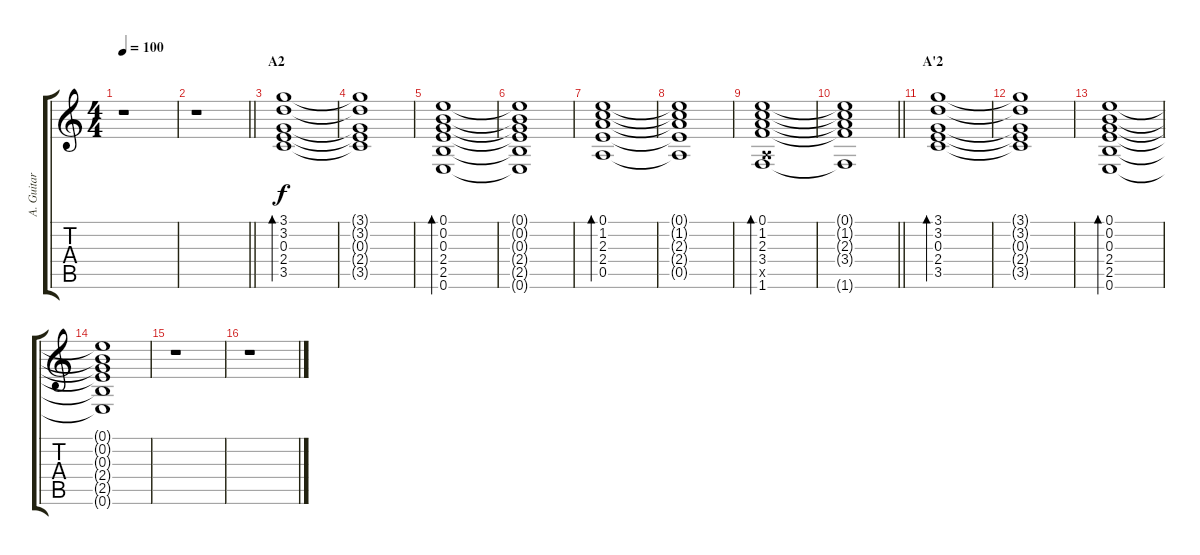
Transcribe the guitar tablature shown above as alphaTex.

\track ("A. Guitar" "A. Guitar") {instrument acousticguitarsteel}
\staff {score tabs}
\tuning (E4 B3 G3 D3 A2 E2) {hide}
\ts (4 4)
\tempo 100
\clef g2
\ks c
r.1{dy f} |
\barLineRight lightlight
r.1 |
\section ("" "A2")
(3.1 3.2 0.3 2.4 3.5).1{bd 120} |
(3.1{t} 3.2{t} 0.3{t} 2.4{t} 3.5{t}).1 |
(0.1 0.2 0.3 2.4 2.5 0.6).1{bd 120} |
(0.1{t} 0.2{t} 0.3{t} 2.4{t} 2.5{t} 0.6{t}).1 |
(0.1 1.2 2.3 2.4 0.5).1{bd 120} |
(0.1{t} 1.2{t} 2.3{t} 2.4{t} 0.5{t}).1 |
(0.1 1.2 2.3 3.4 0.5{x} 1.6).1{bd 120} |
\barLineRight lightlight
(0.1{t} 1.2{t} 2.3{t} 3.4{t} 1.6{t}).1 |
\section ("" "A'2")
(3.1 3.2 0.3 2.4 3.5).1{bd 120} |
(3.1{t} 3.2{t} 0.3{t} 2.4{t} 3.5{t}).1 |
(0.1 0.2 0.3 2.4 2.5 0.6).1{bd 120} |
(0.1{t} 0.2{t} 0.3{t} 2.4{t} 2.5{t} 0.6{t}).1 |
r.1 |
r.1
